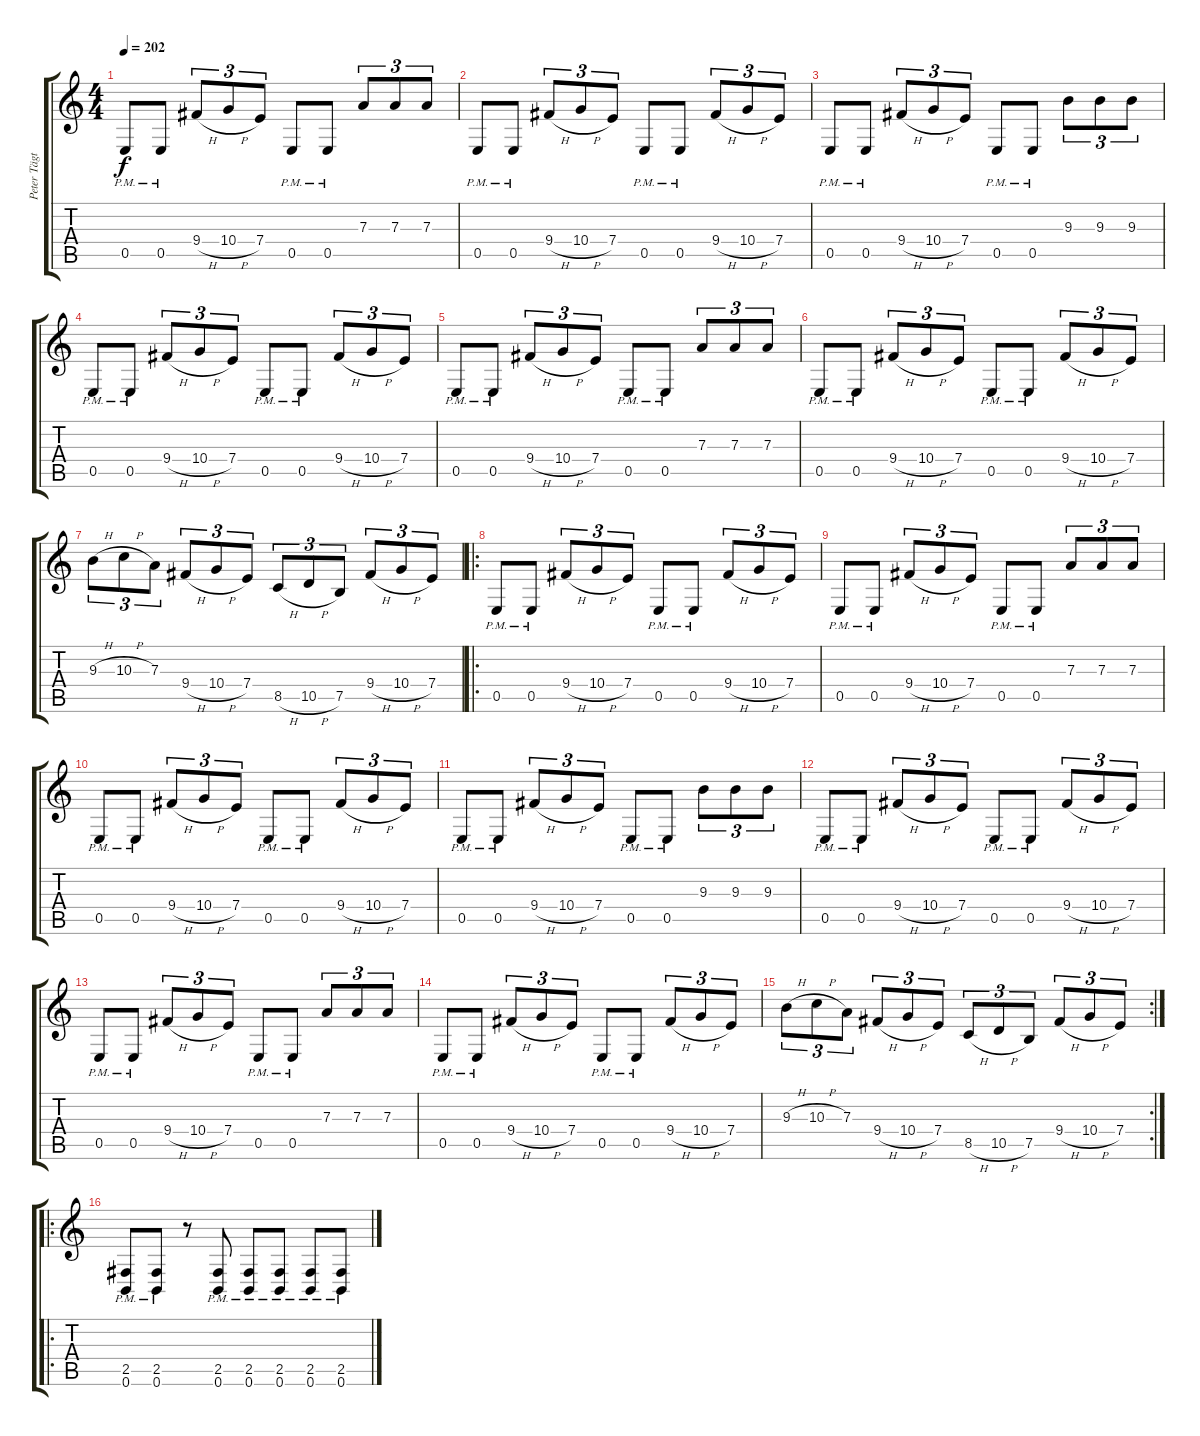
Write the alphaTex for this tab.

\track ("Peter Tägtgren" "Peter Tägt") {instrument distortionguitar}
\staff {score tabs}
\tuning (B3 Gb3 D3 A2 E2 B1) {hide}
\ts (4 4)
\tempo 202
\clef g2
\ks c
0.5{pm}.8{dy f} 0.5{pm}.8 9.4{h}.8{tu (3 2)} 10.4{h}.8{tu (3 2)} 7.4.8{tu (3 2)} 0.5{pm}.8 0.5{pm}.8 7.3.8{tu (3 2)} 7.3.8{tu (3 2)} 7.3.8{tu (3 2)} |
0.5{pm}.8 0.5{pm}.8 9.4{h}.8{tu (3 2)} 10.4{h}.8{tu (3 2)} 7.4.8{tu (3 2)} 0.5{pm}.8 0.5{pm}.8 9.4{h}.8{tu (3 2)} 10.4{h}.8{tu (3 2)} 7.4.8{tu (3 2)} |
0.5{pm}.8 0.5{pm}.8 9.4{h}.8{tu (3 2)} 10.4{h}.8{tu (3 2)} 7.4.8{tu (3 2)} 0.5{pm}.8 0.5{pm}.8 9.3.8{tu (3 2)} 9.3.8{tu (3 2)} 9.3.8{tu (3 2)} |
0.5{pm}.8 0.5{pm}.8 9.4{h}.8{tu (3 2)} 10.4{h}.8{tu (3 2)} 7.4.8{tu (3 2)} 0.5{pm}.8 0.5{pm}.8 9.4{h}.8{tu (3 2)} 10.4{h}.8{tu (3 2)} 7.4.8{tu (3 2)} |
0.5{pm}.8 0.5{pm}.8 9.4{h}.8{tu (3 2)} 10.4{h}.8{tu (3 2)} 7.4.8{tu (3 2)} 0.5{pm}.8 0.5{pm}.8 7.3.8{tu (3 2)} 7.3.8{tu (3 2)} 7.3.8{tu (3 2)} |
0.5{pm}.8 0.5{pm}.8 9.4{h}.8{tu (3 2)} 10.4{h}.8{tu (3 2)} 7.4.8{tu (3 2)} 0.5{pm}.8 0.5{pm}.8 9.4{h}.8{tu (3 2)} 10.4{h}.8{tu (3 2)} 7.4.8{tu (3 2)} |
9.3{h}.8{tu (3 2)} 10.3{h}.8{tu (3 2)} 7.3.8{tu (3 2)} 9.4{h}.8{tu (3 2)} 10.4{h}.8{tu (3 2)} 7.4.8{tu (3 2)} 8.5{h}.8{tu (3 2)} 10.5{h}.8{tu (3 2)} 7.5.8{tu (3 2)} 9.4{h}.8{tu (3 2)} 10.4{h}.8{tu (3 2)} 7.4.8{tu (3 2)} |
\ro
0.5{pm}.8 0.5{pm}.8 9.4{h}.8{tu (3 2)} 10.4{h}.8{tu (3 2)} 7.4.8{tu (3 2)} 0.5{pm}.8 0.5{pm}.8 9.4{h}.8{tu (3 2)} 10.4{h}.8{tu (3 2)} 7.4.8{tu (3 2)} |
0.5{pm}.8 0.5{pm}.8 9.4{h}.8{tu (3 2)} 10.4{h}.8{tu (3 2)} 7.4.8{tu (3 2)} 0.5{pm}.8 0.5{pm}.8 7.3.8{tu (3 2)} 7.3.8{tu (3 2)} 7.3.8{tu (3 2)} |
0.5{pm}.8 0.5{pm}.8 9.4{h}.8{tu (3 2)} 10.4{h}.8{tu (3 2)} 7.4.8{tu (3 2)} 0.5{pm}.8 0.5{pm}.8 9.4{h}.8{tu (3 2)} 10.4{h}.8{tu (3 2)} 7.4.8{tu (3 2)} |
0.5{pm}.8 0.5{pm}.8 9.4{h}.8{tu (3 2)} 10.4{h}.8{tu (3 2)} 7.4.8{tu (3 2)} 0.5{pm}.8 0.5{pm}.8 9.3.8{tu (3 2)} 9.3.8{tu (3 2)} 9.3.8{tu (3 2)} |
0.5{pm}.8 0.5{pm}.8 9.4{h}.8{tu (3 2)} 10.4{h}.8{tu (3 2)} 7.4.8{tu (3 2)} 0.5{pm}.8 0.5{pm}.8 9.4{h}.8{tu (3 2)} 10.4{h}.8{tu (3 2)} 7.4.8{tu (3 2)} |
0.5{pm}.8 0.5{pm}.8 9.4{h}.8{tu (3 2)} 10.4{h}.8{tu (3 2)} 7.4.8{tu (3 2)} 0.5{pm}.8 0.5{pm}.8 7.3.8{tu (3 2)} 7.3.8{tu (3 2)} 7.3.8{tu (3 2)} |
0.5{pm}.8 0.5{pm}.8 9.4{h}.8{tu (3 2)} 10.4{h}.8{tu (3 2)} 7.4.8{tu (3 2)} 0.5{pm}.8 0.5{pm}.8 9.4{h}.8{tu (3 2)} 10.4{h}.8{tu (3 2)} 7.4.8{tu (3 2)} |
\rc 2
9.3{h}.8{tu (3 2)} 10.3{h}.8{tu (3 2)} 7.3.8{tu (3 2)} 9.4{h}.8{tu (3 2)} 10.4{h}.8{tu (3 2)} 7.4.8{tu (3 2)} 8.5{h}.8{tu (3 2)} 10.5{h}.8{tu (3 2)} 7.5.8{tu (3 2)} 9.4{h}.8{tu (3 2)} 10.4{h}.8{tu (3 2)} 7.4.8{tu (3 2)} |
\ro
(2.5{pm} 0.6{pm}).8 (2.5{pm} 0.6{pm}).8 r.8 (2.5{pm} 0.6{pm}).8 (2.5{pm} 0.6{pm}).8 (2.5{pm} 0.6{pm}).8 (2.5{pm} 0.6{pm}).8 (2.5{pm} 0.6{pm}).8
